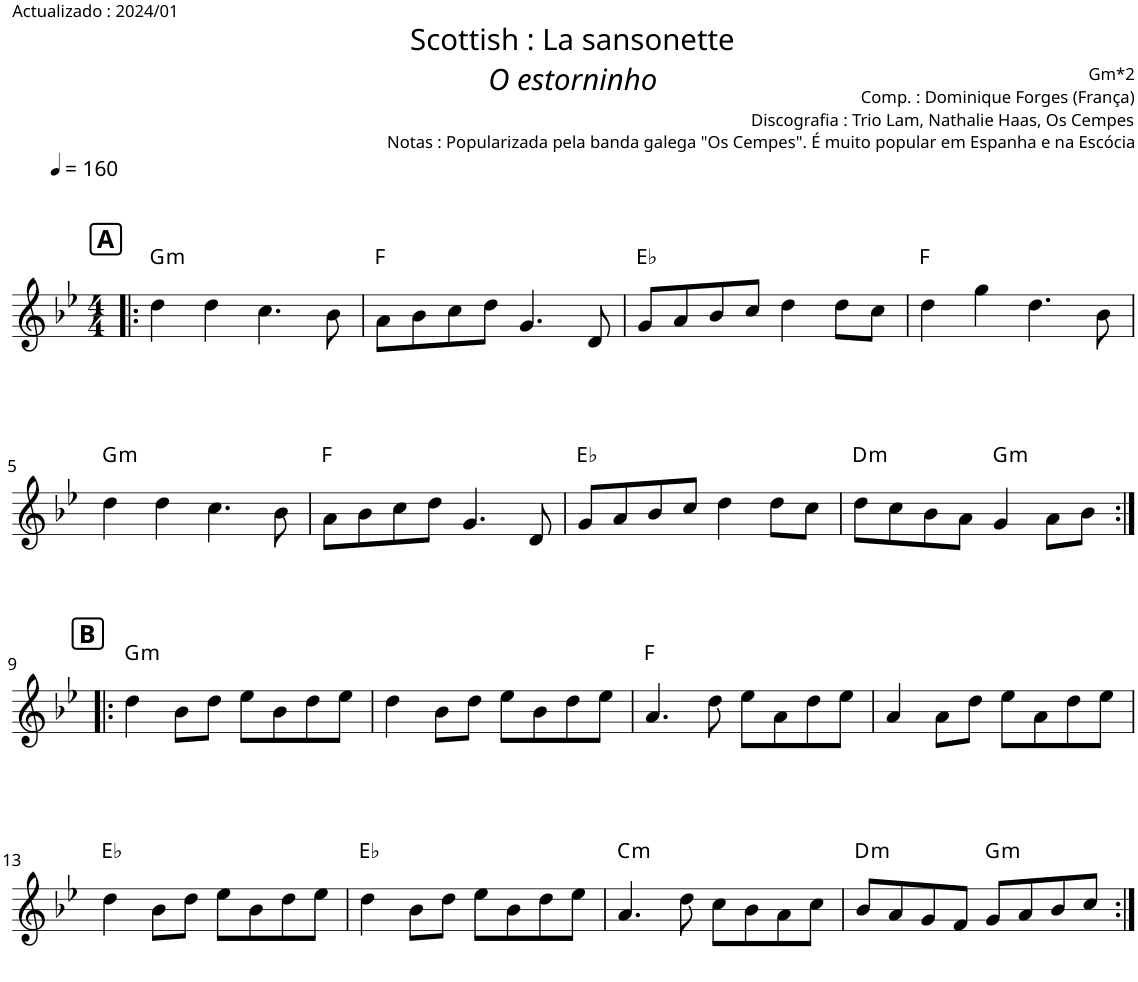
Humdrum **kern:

**kern	**harte
*part1	*part1
*staff1	*
*I"Piano	*
*I'Pno.	*
*clefG2	*
*k[b-e-]	*
*M4/4	*
*MM160	*
!!LO:REH:place=s1:a:B:cj:fs=12:t=A
=1!|:	=1!|:
!	!LO:H:kt=m
4dd\	G:min
4dd\	.
4.cc\	.
8cc\	.
=2	=2
8a\L	F:maj
8b-\	.
8cc\	.
8dd\J	.
4.g/	.
8d/	.
=3	=3
8g/L	Eb:maj
8a/	.
8b-/	.
8cc/J	.
4dd\	.
8dd\L	.
8cc\J	.
=4	=4
4dd\	F:maj
4gg\	.
4.dd\	.
8cc\	.
!!LO:LB:g=z
=5	=5
!	!LO:H:kt=m
4dd\	G:min
4dd\	.
4.cc\	.
8cc\	.
=6	=6
8a\L	F:maj
8b-\	.
8cc\	.
8dd\J	.
4.g/	.
8d/	.
=7	=7
8g/L	Eb:maj
8a/	.
8b-/	.
8cc/J	.
4dd\	.
8dd\L	.
8cc\J	.
=8	=8
!	!LO:H:kt=m
8dd\L	D:min
8cc\	.
8b-\	.
8a\J	.
!	!LO:H:kt=m
4g/	G:min
8a\L	.
8cc\J	.
!!LO:LB:g=z
!!LO:REH:place=s1:a:B:cj:fs=12:t=B
=9:|!|:	=9:|!|:
!	!LO:H:kt=m
4dd\	G:min
8b-\L	.
8dd\J	.
8ee-\L	.
8b-\	.
8dd\	.
8ee-\J	.
=10	=10
4dd\	.
8b-\L	.
8dd\J	.
8ee-\L	.
8b-\	.
8dd\	.
8ee-\J	.
=11	=11
4.a/	F:maj
8dd\	.
8ee-\L	.
8a\	.
8dd\	.
8ee-\J	.
=12	=12
4a/	.
8a\L	.
8dd\J	.
8ee-\L	.
8a\	.
8dd\	.
8ee-\J	.
!!LO:LB:g=z
=13	=13
4dd\	Eb:maj
8b-\L	.
8dd\J	.
8ee-\L	.
8b-\	.
8dd\	.
8ee-\J	.
=14	=14
4dd\	Eb:maj
8b-\L	.
8dd\J	.
8ee-\L	.
8b-\	.
8dd\	.
8ee-\J	.
=15	=15
!	!LO:H:kt=m
4.a/	C:min
8dd\	.
8cc\L	.
8b-\	.
8a\	.
8cc\J	.
=16	=16
!	!LO:H:kt=m
8b-/L	D:min
8a/	.
8g/	.
8f/J	.
!	!LO:H:kt=m
8g/L	G:min
8a/	.
8b-/	.
8cc/J	.
=:|!	=:|!
*-	*-
